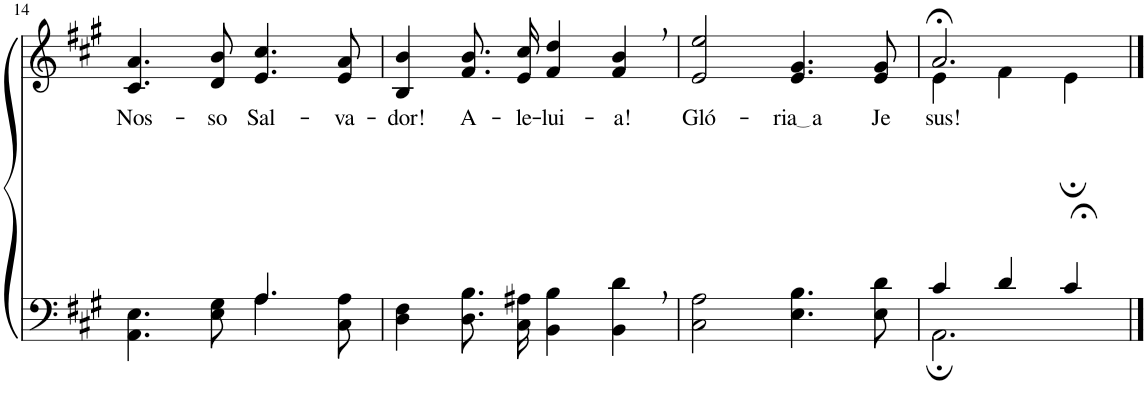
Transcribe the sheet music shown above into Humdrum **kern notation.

**kern	**kern	**text
*part2	*part1	*part1
*staff2	*staff1	*staff1
*I"Parte III e IV	*I"Parte I e II	*
!!LO:PB:g=z
*clefF4	*clefG2	*
*k[f#c#g#]	*k[f#c#g#]	*
*M4/4	*M4/4	*
=14	=14	=14
*^	*	*
!	!	!	!LO:LY:b
2ryy	4.AA\ 4.E\	4.c#/ 4.a/	Nos-
!	!	!	!LO:LY:b
.	8E\ 8G#\	8d/ 8b/	-so
!	!	!	!LO:LY:b
4.A/	4.A\	4.e/ 4.cc#/	Sal-
!	!	!	!LO:LY:b
8ryy	8C#\ 8A\	8e/ 8a/	-va-
=15	=15	=15	=15
!	!	!	!LO:LY:b
*v	*v	*	*
4D\ 4F#\	4B/ 4b/	-dor!
!	!	!LO:LY:b
8.D\ 8.B\L	8.f#/ 8.b/L	A-
!	!	!LO:LY:b
16C#\ 16A#X\Jk	16e/ 16cc#/Jk	-le-
!	!	!LO:LY:b
4BB\ 4B\	4f#/ 4dd/	-lui-
!	!	!LO:LY:b
4BB\, 4d\,	4f#/, 4b/,	-a!
=16	=16	=16
!	!	!LO:LY:b
2C#\ 2A\	2e/ 2ee/	Gló-
!	!	!LO:LY:b
4.E\ 4.B\	4.e/ 4.g#/	ria a
!	!	!LO:LY:b
8E\ 8d\	8e/ 8g#/	Je-
=17	=17	=17
*^	*^	*
!	!	!	!	!LO:LY:b
4c#/	2.AA;\	2.a;</	4e\	-sus!
4d/	.	.	4f#\	.
4c#;</	.	.	4e;\	.
*v	*v	*	*	*
*	*v	*v	*
==	==	==
*-	*-	*-
